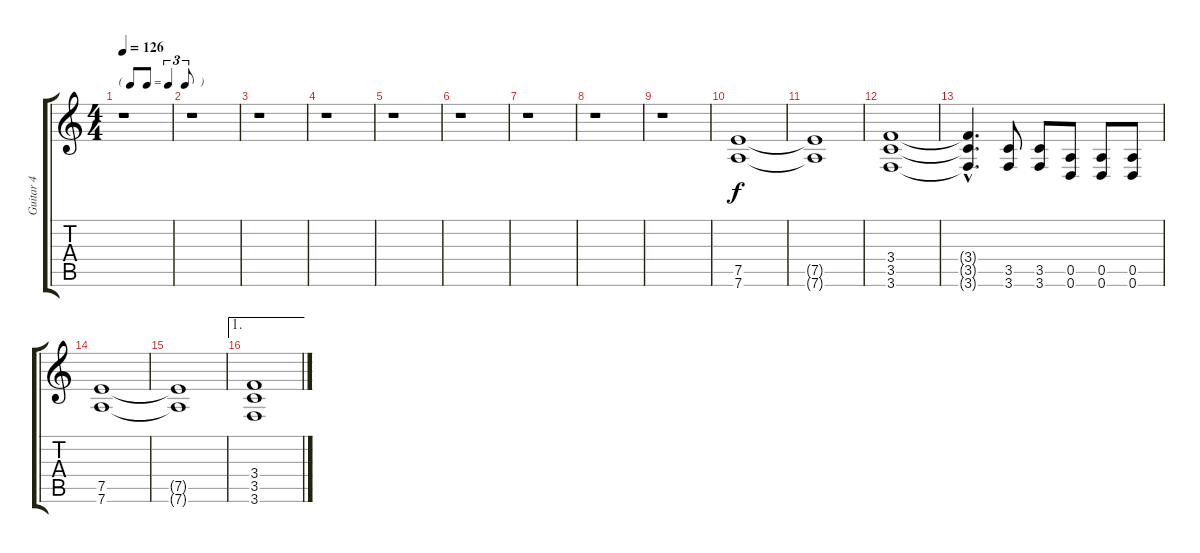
\track ("Guitar 4" "Guitar 4") {instrument distortionguitar}
\staff {score tabs}
\tuning (E4 B3 G3 D3 A2 D2) {hide}
\ts (4 4)
\tf triplet8th
\tempo 126
\clef g2
\ks c
r.1{dy f} |
r.1 |
r.1 |
r.1 |
r.1 |
r.1 |
r.1 |
r.1 |
r.1 |
(7.5 7.6).1 |
(7.5{t} 7.6{t}).1 |
(3.4 3.5 3.6).1 |
(3.4{hac t} 3.5{hac t} 3.6{hac t}).4{d} (3.5 3.6).8 (3.5 3.6).8 (0.5 0.6).8 (0.5 0.6).8 (0.5 0.6).8 |
(7.5 7.6).1 |
(7.5{t} 7.6{t}).1 |
\ae 1
(3.4 3.5 3.6).1
